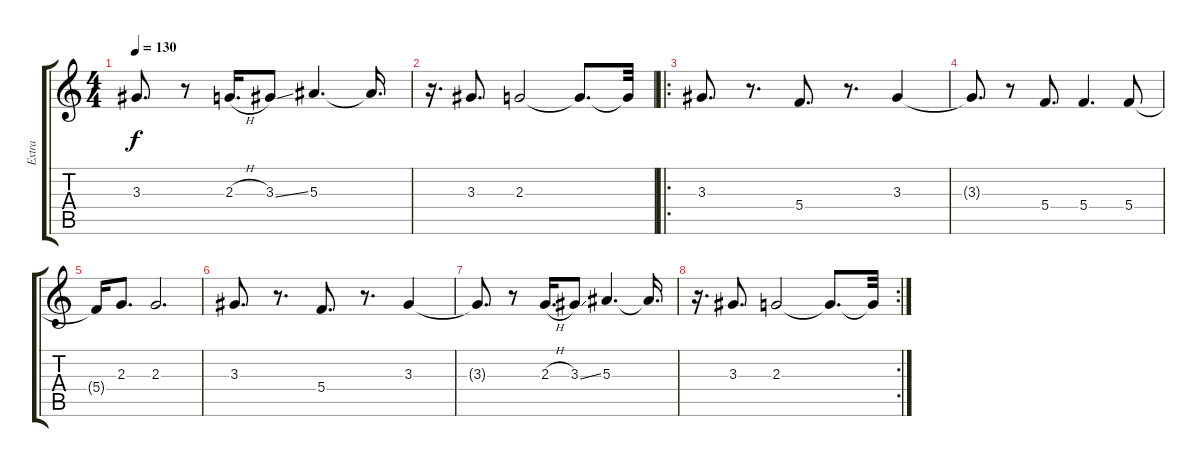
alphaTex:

\track ("Extra" "Extra") {instrument acousticguitarsteel}
\staff {score tabs}
\tuning (D4 A3 F3 C3 G2 C2) {hide}
\ts (4 4)
\tempo 130
\clef g2
\ks c
3.3{t}.8{d dy f} r.8 2.3{h}.16{d} 3.3{ss}.8 5.3.4{d} 5.3{t}.16{d} |
r.16{d} 3.3.8{d} 2.3.2 2.3{t}.8{d} 2.3{t}.32 |
\ro
3.3.8{d volume 13} r.8{d} 5.4.8{d} r.8{d} 3.3.4 |
3.3{t}.8{d} r.8 5.4.8{d} 5.4.4{d} 5.4.8 |
5.4{t}.16 2.3.8{d} 2.3.2{d} |
3.3.8{d volume 10} r.8{d} 5.4.8{d} r.8{d} 3.3.4 |
3.3{t}.8{d} r.8 2.3{h}.16{d} 3.3{ss}.8 5.3.4{d} 5.3{t}.16{d} |
\rc 2
r.16{d volume 7} 3.3.8{d} 2.3.2 2.3{t}.8{d} 2.3{t}.32
